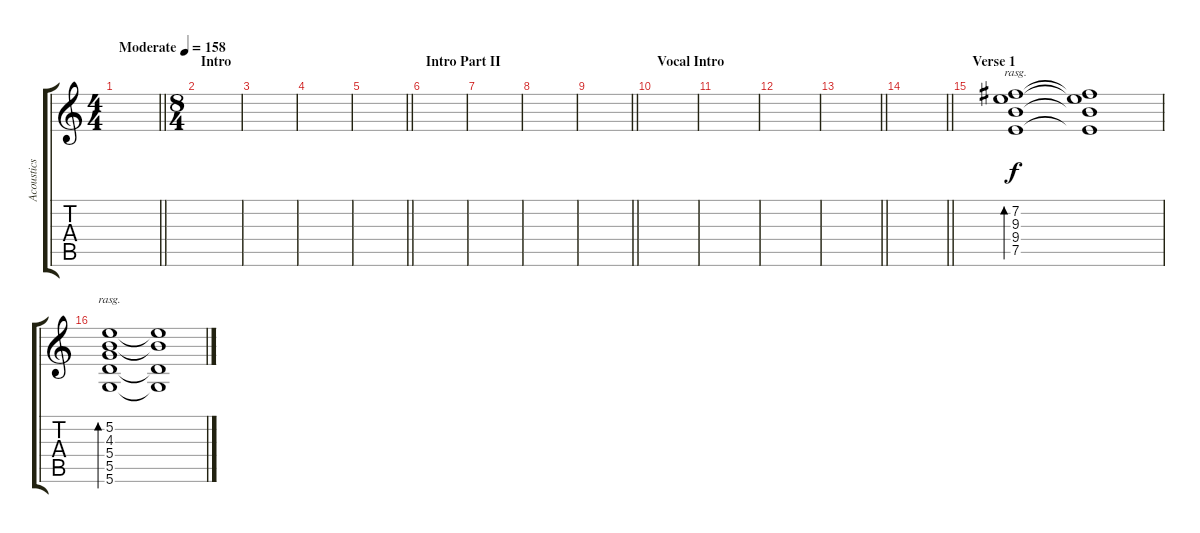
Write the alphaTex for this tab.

\track ("Acoustics" "Acoustics") {instrument acousticguitarsteel}
\staff {score tabs}
\tuning (E4 B3 G3 D3 A2 D2) {hide}
\ts (4 4)
\tempo (158 "Moderate")
\clef g2
\barLineRight lightlight
\ks c
|
\ts (8 4)
\section ("" "Intro")
|
|
|
\barLineRight lightlight
|
\section ("" "Intro Part II")
|
|
|
\barLineRight lightlight
|
\section ("" "Vocal Intro")
|
|
|
\barLineRight lightlight
|
\barLineRight lightlight
|
\section ("" "Verse 1")
(7.2 9.3 9.4 7.5).1{bd 480 rasg ii} (7.2{t} 9.3{t} 9.4{t} 7.5{t}).1 |
(5.2 4.3 5.4 5.5 5.6).1{bd 480 rasg ii} (5.2{t} 4.3{t} 5.5{t} 5.6{t}).1
